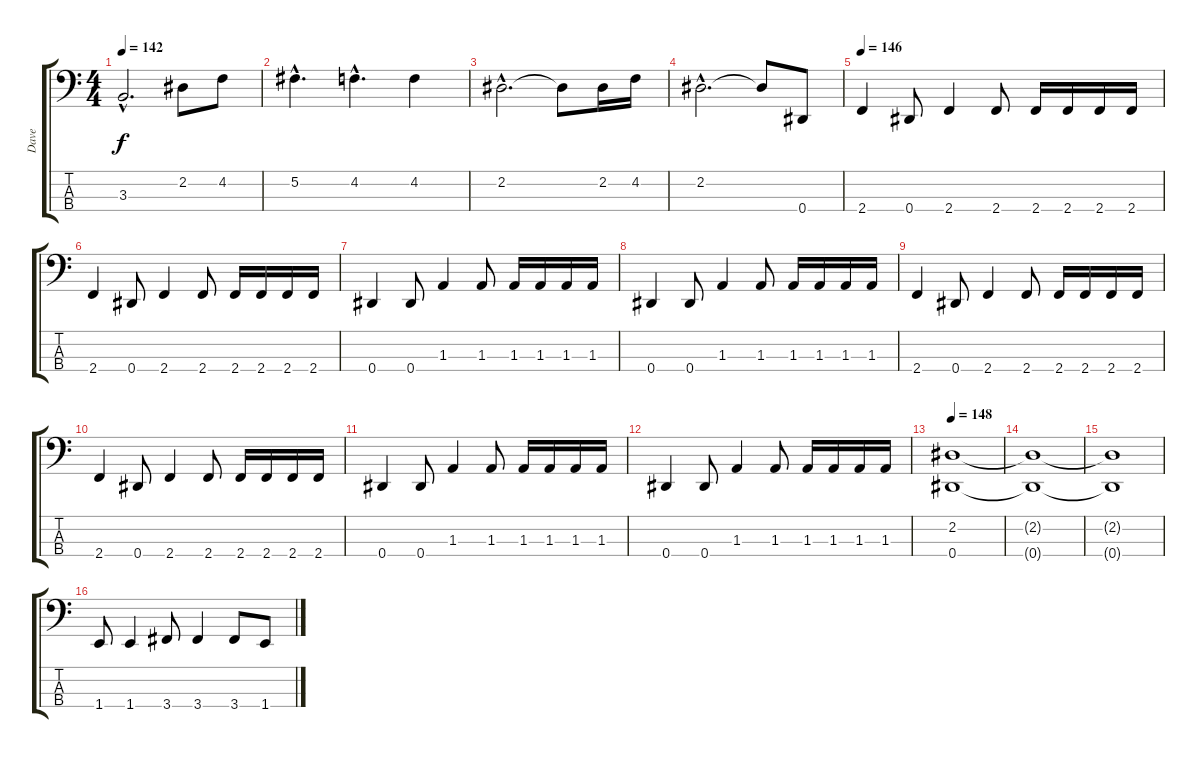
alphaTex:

\track ("Dave" "Dave") {instrument electricbasspick}
\staff {score tabs}
\tuning (Gb2 Db2 Ab1 Eb1) {hide}
\ts (4 4)
\tempo 142
\clef f4
\ks c
3.3{hac}.2{d dy f} 2.2.8 4.2.8 |
5.2{hac}.4{d} 4.2{hac}.4{d} 4.2.4 |
2.2{hac}.2{d} 2.2{t}.8 2.2.16 4.2.16 |
2.2{hac}.2{d} 2.2{t}.8 0.4.8 |
\tempo 146
2.4.4 0.4.8 2.4.4 2.4.8 2.4.16 2.4.16 2.4.16 2.4.16 |
2.4.4 0.4.8 2.4.4 2.4.8 2.4.16 2.4.16 2.4.16 2.4.16 |
0.4.4 0.4.8 1.3.4 1.3.8 1.3.16 1.3.16 1.3.16 1.3.16 |
0.4.4 0.4.8 1.3.4 1.3.8 1.3.16 1.3.16 1.3.16 1.3.16 |
2.4.4 0.4.8 2.4.4 2.4.8 2.4.16 2.4.16 2.4.16 2.4.16 |
2.4.4 0.4.8 2.4.4 2.4.8 2.4.16 2.4.16 2.4.16 2.4.16 |
0.4.4 0.4.8 1.3.4 1.3.8 1.3.16 1.3.16 1.3.16 1.3.16 |
0.4.4 0.4.8 1.3.4 1.3.8 1.3.16 1.3.16 1.3.16 1.3.16 |
\tempo 148
(2.2 0.4).1 |
(2.2{t} 0.4{t}).1 |
(2.2{t} 0.4{t}).1 |
1.4.8 1.4.4 3.4.8 3.4.4 3.4.8 1.4.8
